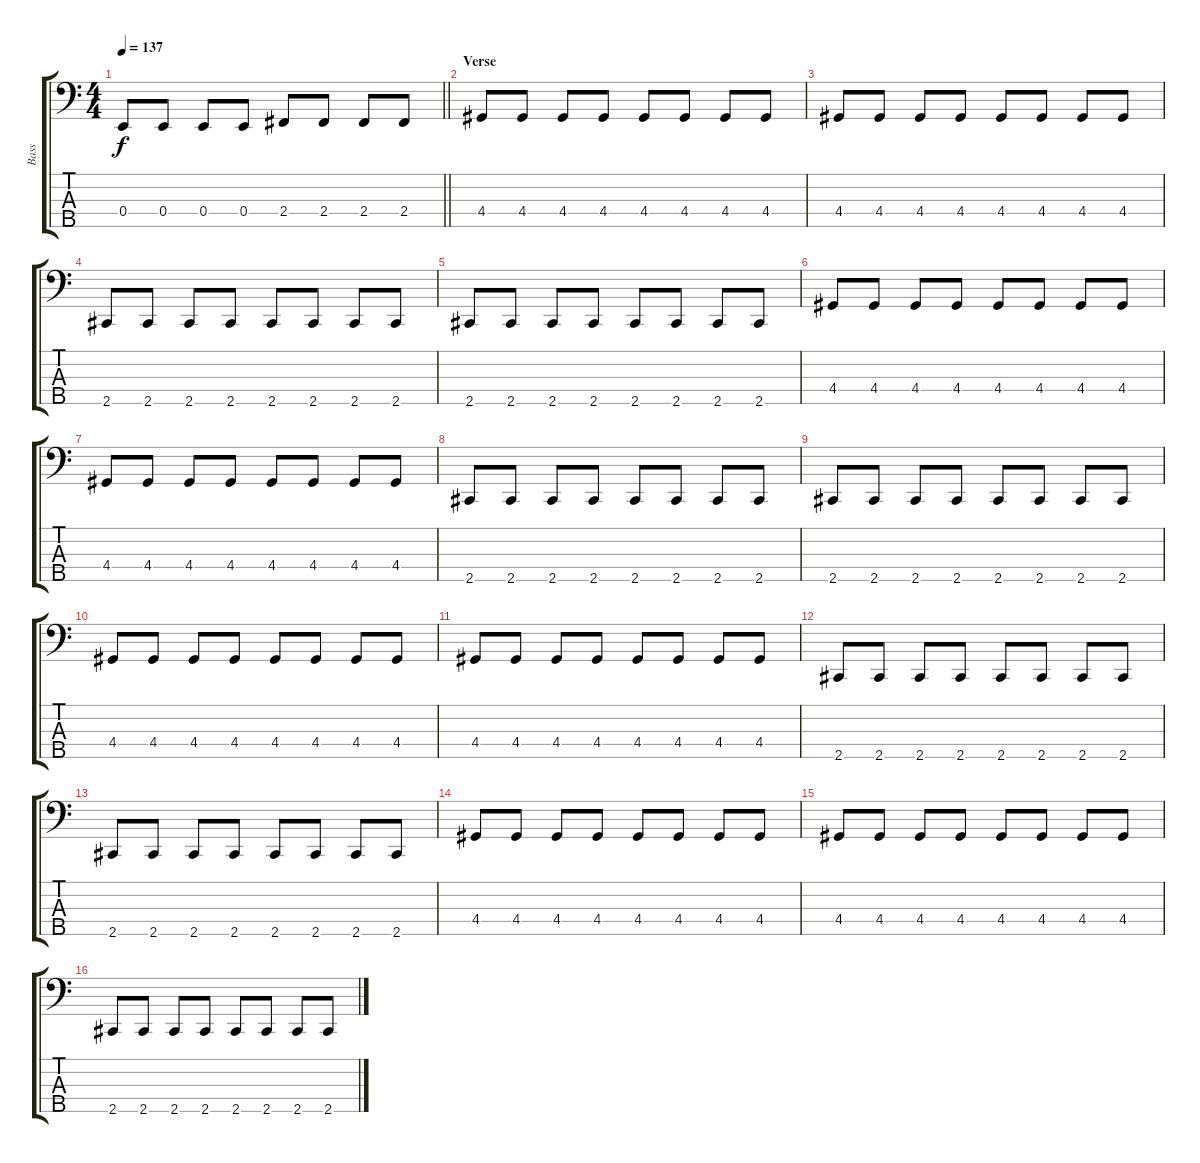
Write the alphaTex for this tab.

\track ("Bass " "Bass ") {instrument electricbassfinger}
\staff {score tabs}
\tuning (G2 D2 A1 E1 B0) {hide}
\ts (4 4)
\tempo 137
\clef f4
\barLineRight lightlight
\ks c
0.4.8{dy f} 0.4.8 0.4.8 0.4.8 2.4.8 2.4.8 2.4.8 2.4.8 |
\section ("" "Verse ")
4.4.8 4.4.8 4.4.8 4.4.8 4.4.8 4.4.8 4.4.8 4.4.8 |
4.4.8 4.4.8 4.4.8 4.4.8 4.4.8 4.4.8 4.4.8 4.4.8 |
2.5.8 2.5.8 2.5.8 2.5.8 2.5.8 2.5.8 2.5.8 2.5.8 |
2.5.8 2.5.8 2.5.8 2.5.8 2.5.8 2.5.8 2.5.8 2.5.8 |
4.4.8 4.4.8 4.4.8 4.4.8 4.4.8 4.4.8 4.4.8 4.4.8 |
4.4.8 4.4.8 4.4.8 4.4.8 4.4.8 4.4.8 4.4.8 4.4.8 |
2.5.8 2.5.8 2.5.8 2.5.8 2.5.8 2.5.8 2.5.8 2.5.8 |
2.5.8 2.5.8 2.5.8 2.5.8 2.5.8 2.5.8 2.5.8 2.5.8 |
4.4.8 4.4.8 4.4.8 4.4.8 4.4.8 4.4.8 4.4.8 4.4.8 |
4.4.8 4.4.8 4.4.8 4.4.8 4.4.8 4.4.8 4.4.8 4.4.8 |
2.5.8 2.5.8 2.5.8 2.5.8 2.5.8 2.5.8 2.5.8 2.5.8 |
2.5.8 2.5.8 2.5.8 2.5.8 2.5.8 2.5.8 2.5.8 2.5.8 |
4.4.8 4.4.8 4.4.8 4.4.8 4.4.8 4.4.8 4.4.8 4.4.8 |
4.4.8 4.4.8 4.4.8 4.4.8 4.4.8 4.4.8 4.4.8 4.4.8 |
2.5.8 2.5.8 2.5.8 2.5.8 2.5.8 2.5.8 2.5.8 2.5.8
